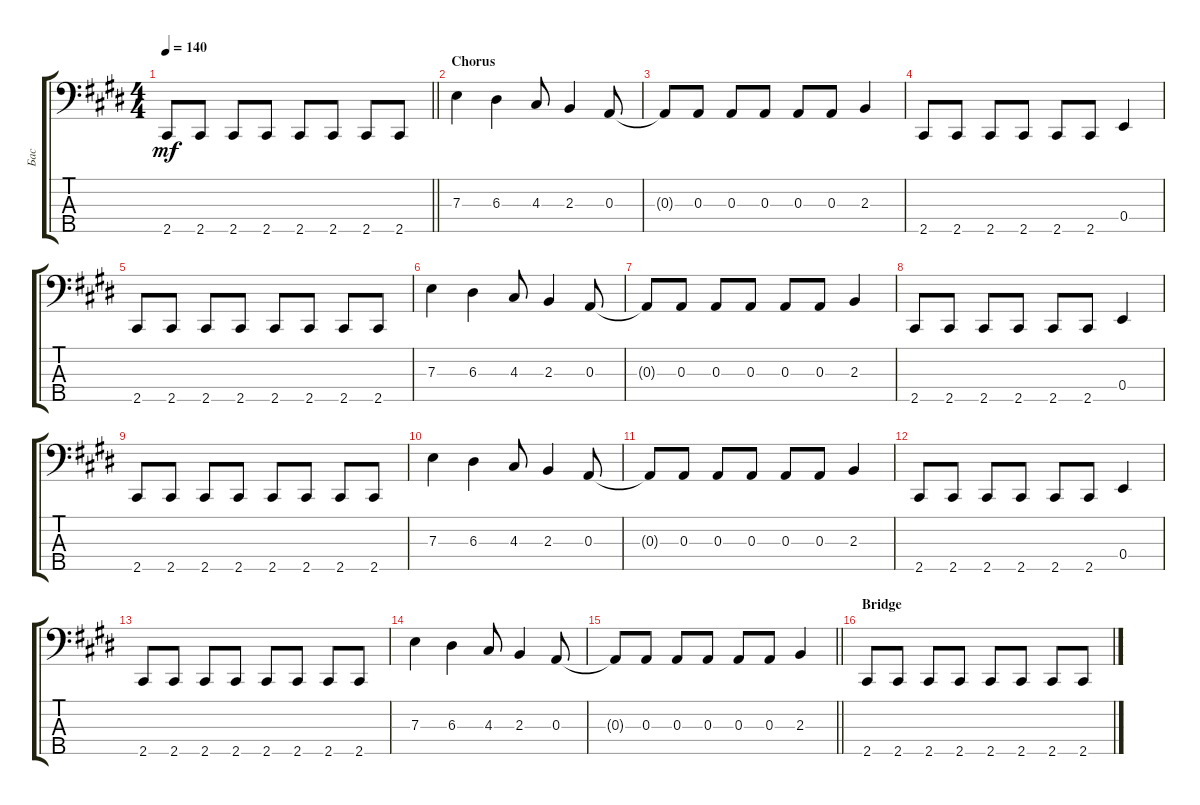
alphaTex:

\track ("Бас" "Бас") {instrument electricbassfinger}
\staff {score tabs}
\tuning (G2 D2 A1 E1 B0) {hide}
\ts (4 4)
\tempo 140
\clef f4
\barLineRight lightlight
\ks c#minor
2.5.8{dy mf} 2.5.8 2.5.8 2.5.8 2.5.8 2.5.8 2.5.8 2.5.8 |
\section ("" "Chorus")
7.3.4 6.3.4 4.3.8 2.3.4 0.3.8 |
0.3{t}.8 0.3.8 0.3.8 0.3.8 0.3.8 0.3.8 2.3.4 |
2.5.8 2.5.8 2.5.8 2.5.8 2.5.8 2.5.8 0.4.4 |
2.5.8 2.5.8 2.5.8 2.5.8 2.5.8 2.5.8 2.5.8 2.5.8 |
7.3.4 6.3.4 4.3.8 2.3.4 0.3.8 |
0.3{t}.8 0.3.8 0.3.8 0.3.8 0.3.8 0.3.8 2.3.4 |
2.5.8 2.5.8 2.5.8 2.5.8 2.5.8 2.5.8 0.4.4 |
2.5.8 2.5.8 2.5.8 2.5.8 2.5.8 2.5.8 2.5.8 2.5.8 |
7.3.4 6.3.4 4.3.8 2.3.4 0.3.8 |
0.3{t}.8 0.3.8 0.3.8 0.3.8 0.3.8 0.3.8 2.3.4 |
2.5.8 2.5.8 2.5.8 2.5.8 2.5.8 2.5.8 0.4.4 |
2.5.8 2.5.8 2.5.8 2.5.8 2.5.8 2.5.8 2.5.8 2.5.8 |
7.3.4 6.3.4 4.3.8 2.3.4 0.3.8 |
\barLineRight lightlight
0.3{t}.8 0.3.8 0.3.8 0.3.8 0.3.8 0.3.8 2.3.4 |
\section ("" "Bridge")
2.5.8 2.5.8 2.5.8 2.5.8 2.5.8 2.5.8 2.5.8 2.5.8
